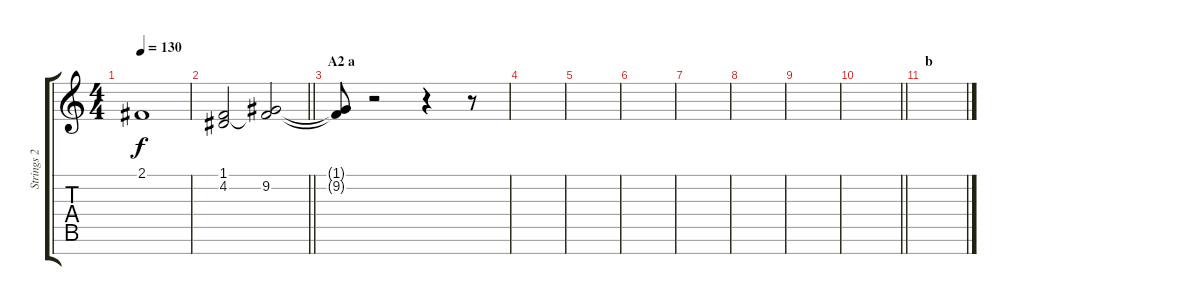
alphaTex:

\track ("Strings 2" "Strings 2") {instrument pad4choir}
\staff {score tabs}
\tuning (E4 B3 G3 D3 A2 E2 B1) {hide}
\ts (4 4)
\tempo 130
\clef g2
\ks c
2.1.1{dy f} |
\barLineRight lightlight
(1.1 4.2).2 (1.1{t} 9.2).2 |
\section ("" "A2 a")
(1.1{t} 9.2{t}).8{volume 7} r.2 r.4 r.8 |
|
|
|
|
|
|
\barLineRight lightlight
|
\section ("" "b")
